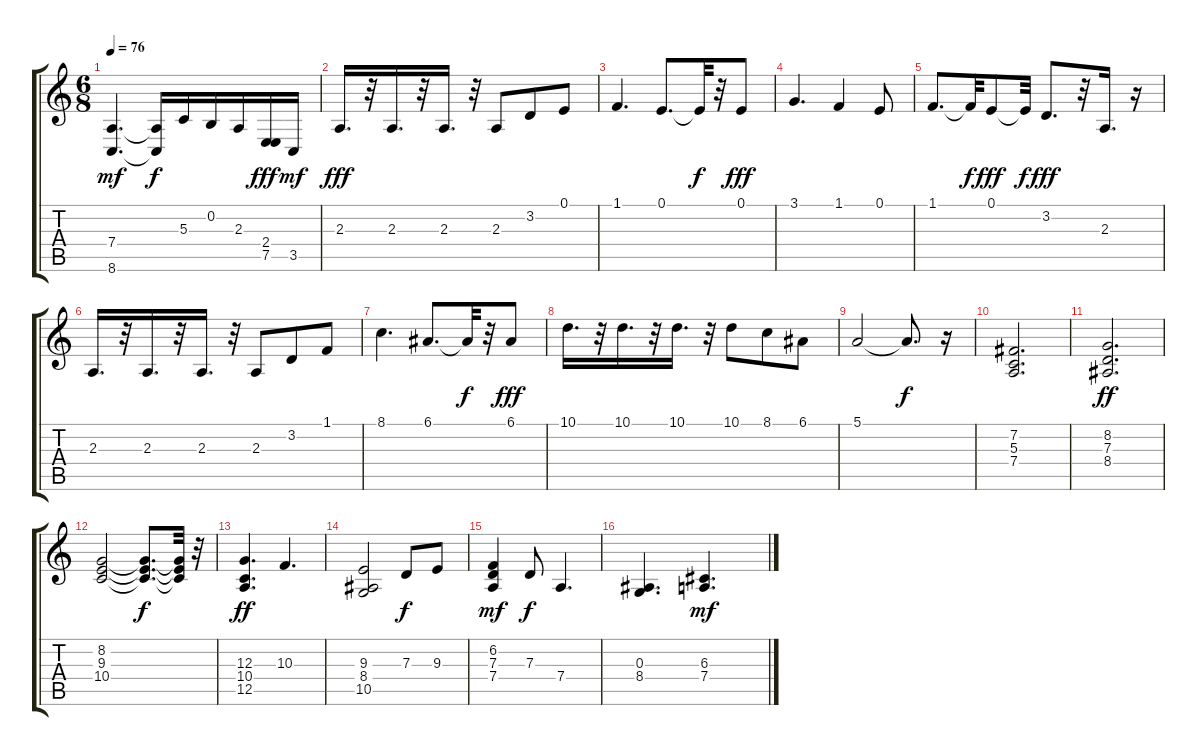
\track "" {instrument accordion}
\staff {score tabs}
\tuning (E4 B3 G3 D3 A2 E2) {hide}
\ts (6 8)
\tempo 76
\clef g2
\ks c
(7.4 8.6).4{d dy mf} (7.4{t} 8.6{t}).16{dy f} 5.3.16 0.2.16 2.3.16 (2.4 7.5).16{dy fff} 3.5.16{dy mf} |
2.3.16{d dy fff} r.32 2.3.16{d} r.32 2.3.16{d} r.32 2.3.8 3.2.8 0.1.8 |
1.1.4{d} 0.1.8{d} 0.1{t}.32{dy f} r.32 0.1.8{dy fff} |
3.1.4{d} 1.1.4 0.1.8 |
1.1.8{d} 1.1{t}.32{dy f} 0.1.8{dy fff} 0.1{t}.32{dy f} 3.2.8{d dy fff} r.32 2.3.16{d} r.16 |
2.3.16{d} r.32 2.3.16{d} r.32 2.3.16{d} r.32 2.3.8 3.2.8 1.1.8 |
8.1.4{d} 6.1.8{d} 6.1{t}.32{dy f} r.32 6.1.8{dy fff} |
10.1.16{d} r.32 10.1.16{d} r.32 10.1.16{d} r.32 10.1.8 8.1.8 6.1.8 |
5.1.2 5.1{t}.8{d dy f} r.16 |
(7.2 5.3 7.4).2{d} |
(8.2 7.3 8.4).2{d dy ff} |
(8.2 9.3 10.4).2 (8.2{t} 9.3{t} 10.4{t}).8{d dy f} (8.2{t} 9.3{t} 10.4{t}).32 r.32 |
(12.3 10.4 12.5).4{d dy ff} 10.3.4{d} |
(9.3 8.4 10.5).2 7.3.8{dy f} 9.3.8 |
(6.2 7.3 7.4).4{dy mf} 7.3.8{dy f} 7.4.4{d} |
(0.3 8.4).4{d} (6.3 7.4).4{d dy mf}
